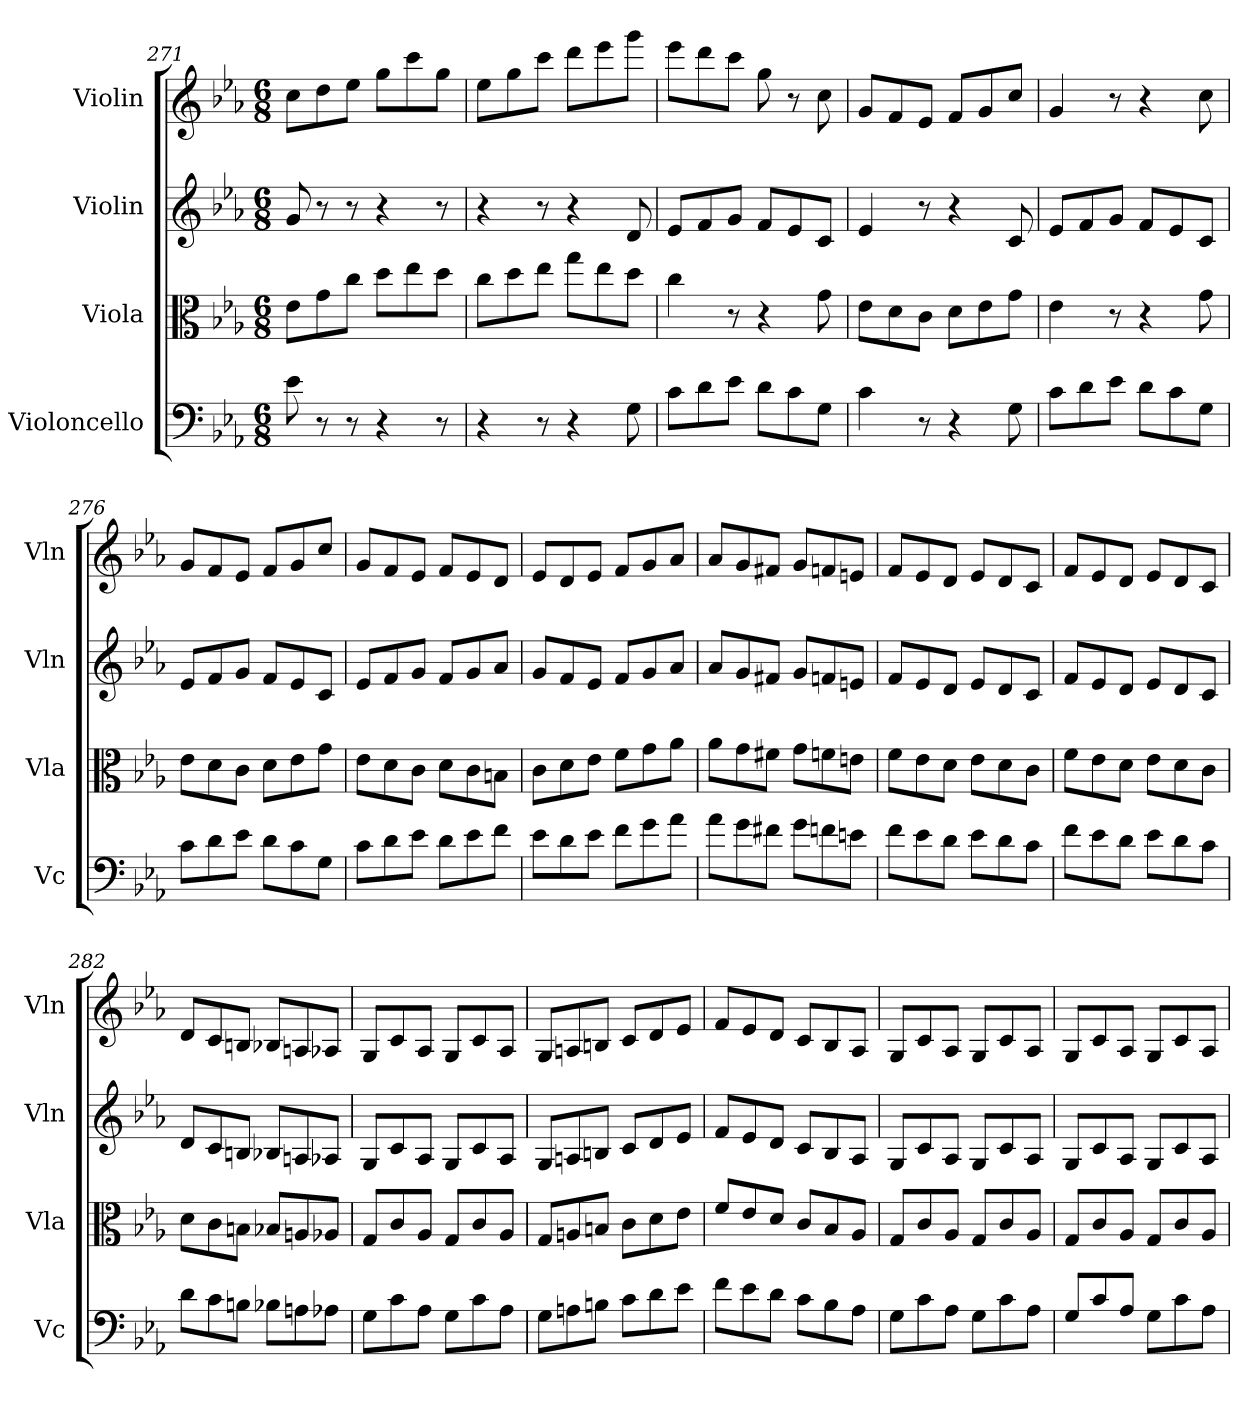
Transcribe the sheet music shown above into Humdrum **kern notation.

**kern	**kern	**kern	**kern
*part4	*part3	*part2	*part1
*staff4	*staff3	*staff2	*staff1
*I"Violoncello	*I"Viola	*I"Violin	*I"Violin
*I'Vc	*I'Vla	*I'Vln	*I'Vln
*clefF4	*clefC3	*clefG2	*clefG2
*k[b-e-a-]	*k[b-e-a-]	*k[b-e-a-]	*k[b-e-a-]
*M6/8	*M6/8	*M6/8	*M6/8
=271	=271	=271	=271
8e-\	8e-\L	8g/	8cc\L
8r	8g\	8r	8dd\
8r	8cc\J	8r	8ee-\J
4r	8dd\L	4r	8gg\L
.	8ee-\	.	8ccc\
8r	8dd\J	8r	8gg\J
!!LO:LB:g=z
=272	=272	=272	=272
4r	8cc\L	4r	8ee-\L
.	8dd\	.	8gg\
8r	8ee-\J	8r	8ccc\J
4r	8gg\L	4r	8ddd\L
.	8ee-\	.	8eee-\
8G\	8dd\J	8d/	8ggg\J
=273	=273	=273	=273
8c\L	4cc\	8e-/L	8eee-\L
8d\	.	8f/	8ddd\
8e-\J	8r	8g/J	8ccc\J
8d\L	4r	8f/L	8gg\
8c\	.	8e-/	8r
8G\J	8g\	8c/J	8cc\
=274	=274	=274	=274
4c\	8e-\L	4e-/	8g/L
.	8d\	.	8f/
8r	8c\J	8r	8e-/J
4r	8d\L	4r	8f/L
.	8e-\	.	8g/
8G\	8g\J	8c/	8cc/J
=275	=275	=275	=275
8c\L	4e-\	8e-/L	4g/
8d\	.	8f/	.
8e-\J	8r	8g/J	8r
8d\L	4r	8f/L	4r
8c\	.	8e-/	.
8G\J	8g\	8c/J	8cc\
=276	=276	=276	=276
8c\L	8e-\L	8e-/L	8g/L
8d\	8d\	8f/	8f/
8e-\J	8c\J	8g/J	8e-/J
8d\L	8d\L	8f/L	8f/L
8c\	8e-\	8e-/	8g/
8G\J	8g\J	8c/J	8cc/J
=277	=277	=277	=277
8c\L	8e-\L	8e-/L	8g/L
8d\	8d\	8f/	8f/
8e-\J	8c\J	8g/J	8e-/J
8d\L	8d\L	8f/L	8f/L
8e-\	8c\	8g/	8e-/
8f\J	8Bn\J	8a-/J	8d/J
=278	=278	=278	=278
8e-\L	8c\L	8g/L	8e-/L
8d\	8d\	8f/	8d/
8e-\J	8e-\J	8e-/J	8e-/J
8f\L	8f\L	8f/L	8f/L
8g\	8g\	8g/	8g/
8a-\J	8a-\J	8a-/J	8a-/J
=279	=279	=279	=279
8a-\L	8a-\L	8a-/L	8a-/L
8g\	8g\	8g/	8g/
8f#X\J	8f#X\J	8f#X/J	8f#X/J
8g\L	8g\L	8g/L	8g/L
8fn\	8fn\	8fn/	8fn/
8en\J	8en\J	8en/J	8en/J
=280	=280	=280	=280
8f\L	8f\L	8f/L	8f/L
8e-\	8e-\	8e-/	8e-/
8d\J	8d\J	8d/J	8d/J
8e-\L	8e-\L	8e-/L	8e-/L
8d\	8d\	8d/	8d/
8c\J	8c\J	8c/J	8c/J
=281	=281	=281	=281
8f\L	8f\L	8f/L	8f/L
8e-\	8e-\	8e-/	8e-/
8d\J	8d\J	8d/J	8d/J
8e-\L	8e-\L	8e-/L	8e-/L
8d\	8d\	8d/	8d/
8c\J	8c\J	8c/J	8c/J
!!LO:LB:g=z
=282	=282	=282	=282
8d\L	8d\L	8d/L	8d/L
8c\	8c\	8c/	8c/
8Bn\J	8Bn\J	8Bn/J	8Bn/J
8B-X\L	8B-X/L	8B-X/L	8B-X/L
8An\	8An/	8An/	8An/
8A-X\J	8A-X/J	8A-X/J	8A-X/J
=283	=283	=283	=283
8G\L	8G/L	8G/L	8G/L
8c\	8c/	8c/	8c/
8A-\J	8A-/J	8A-/J	8A-/J
8G\L	8G/L	8G/L	8G/L
8c\	8c/	8c/	8c/
8A-\J	8A-/J	8A-/J	8A-/J
=284	=284	=284	=284
8G\L	8G/L	8G/L	8G/L
8An\	8An/	8An/	8An/
8Bn\J	8Bn/J	8Bn/J	8Bn/J
8c\L	8c\L	8c/L	8c/L
8d\	8d\	8d/	8d/
8e-\J	8e-\J	8e-/J	8e-/J
=285	=285	=285	=285
8f\L	8f/L	8f/L	8f/L
8e-\	8e-/	8e-/	8e-/
8d\J	8d/J	8d/J	8d/J
8c\L	8c/L	8c/L	8c/L
8B-\	8B-/	8B-/	8B-/
8A-\J	8A-/J	8A-/J	8A-/J
=286	=286	=286	=286
8G\L	8G/L	8G/L	8G/L
8c\	8c/	8c/	8c/
8A-\J	8A-/J	8A-/J	8A-/J
8G\L	8G/L	8G/L	8G/L
8c\	8c/	8c/	8c/
8A-\J	8A-/J	8A-/J	8A-/J
=287	=287	=287	=287
8G/L	8G/L	8G/L	8G/L
8c/	8c/	8c/	8c/
8A-/J	8A-/J	8A-/J	8A-/J
8G\L	8G/L	8G/L	8G/L
8c\	8c/	8c/	8c/
8A-\J	8A-/J	8A-/J	8A-/J
=	=	=	=
*-	*-	*-	*-
